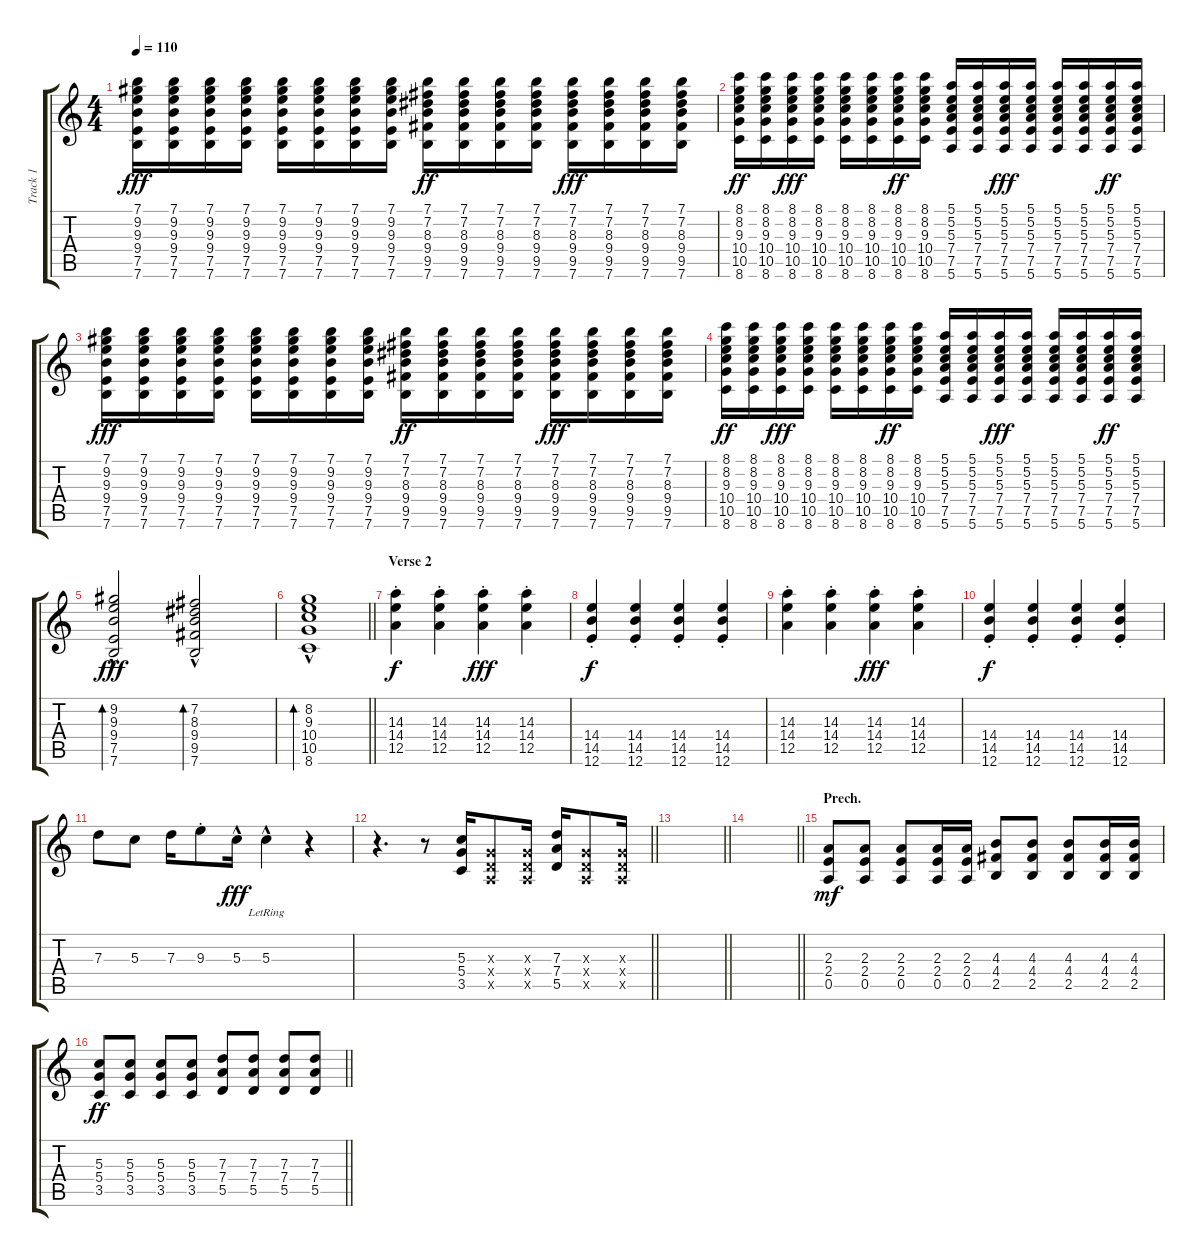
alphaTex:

\track ("Track 1" "Track 1") {instrument distortionguitar}
\staff {score tabs}
\tuning (E4 B3 G3 D3 A2 E2) {hide}
\ts (4 4)
\tempo 110
\clef g2
\ks c
(7.1 9.2 9.3 9.4 7.5 7.6).16{dy fff} (7.1 9.2 9.3 9.4 7.5 7.6).16 (7.1 9.2 9.3 9.4 7.5 7.6).16 (7.1 9.2 9.3 9.4 7.5 7.6).16 (7.1 9.2 9.3 9.4 7.5 7.6).16 (7.1 9.2 9.3 9.4 7.5 7.6).16 (7.1 9.2 9.3 9.4 7.5 7.6).16 (7.1 9.2 9.3 9.4 7.5 7.6).16 (7.1 7.2 8.3 9.4 9.5 7.6).16{dy ff} (7.1 7.2 8.3 9.4 9.5 7.6).16 (7.1 7.2 8.3 9.4 9.5 7.6).16 (7.1 7.2 8.3 9.4 9.5 7.6).16 (7.1 7.2 8.3 9.4 9.5 7.6).16{dy fff} (7.1 7.2 8.3 9.4 9.5 7.6).16 (7.1 7.2 8.3 9.4 9.5 7.6).16 (7.1 7.2 8.3 9.4 9.5 7.6).16 |
(8.1 8.2 9.3 10.4 10.5 8.6).16{dy ff} (8.1 8.2 9.3 10.4 10.5 8.6).16 (8.1 8.2 9.3 10.4 10.5 8.6).16{dy fff} (8.1 8.2 9.3 10.4 10.5 8.6).16 (8.1 8.2 9.3 10.4 10.5 8.6).16 (8.1 8.2 9.3 10.4 10.5 8.6).16 (8.1 8.2 9.3 10.4 10.5 8.6).16{dy ff} (8.1 8.2 9.3 10.4 10.5 8.6).16 (5.1 5.2 5.3 7.4 7.5 5.6).16 (5.1 5.2 5.3 7.4 7.5 5.6).16 (5.1 5.2 5.3 7.4 7.5 5.6).16{dy fff} (5.1 5.2 5.3 7.4 7.5 5.6).16 (5.1 5.2 5.3 7.4 7.5 5.6).16 (5.1 5.2 5.3 7.4 7.5 5.6).16 (5.1 5.2 5.3 7.4 7.5 5.6).16{dy ff} (5.1 5.2 5.3 7.4 7.5 5.6).16 |
(7.1 9.2 9.3 9.4 7.5 7.6).16{dy fff} (7.1 9.2 9.3 9.4 7.5 7.6).16 (7.1 9.2 9.3 9.4 7.5 7.6).16 (7.1 9.2 9.3 9.4 7.5 7.6).16 (7.1 9.2 9.3 9.4 7.5 7.6).16 (7.1 9.2 9.3 9.4 7.5 7.6).16 (7.1 9.2 9.3 9.4 7.5 7.6).16 (7.1 9.2 9.3 9.4 7.5 7.6).16 (7.1 7.2 8.3 9.4 9.5 7.6).16{dy ff} (7.1 7.2 8.3 9.4 9.5 7.6).16 (7.1 7.2 8.3 9.4 9.5 7.6).16 (7.1 7.2 8.3 9.4 9.5 7.6).16 (7.1 7.2 8.3 9.4 9.5 7.6).16{dy fff} (7.1 7.2 8.3 9.4 9.5 7.6).16 (7.1 7.2 8.3 9.4 9.5 7.6).16 (7.1 7.2 8.3 9.4 9.5 7.6).16 |
(8.1 8.2 9.3 10.4 10.5 8.6).16{dy ff} (8.1 8.2 9.3 10.4 10.5 8.6).16 (8.1 8.2 9.3 10.4 10.5 8.6).16{dy fff} (8.1 8.2 9.3 10.4 10.5 8.6).16 (8.1 8.2 9.3 10.4 10.5 8.6).16 (8.1 8.2 9.3 10.4 10.5 8.6).16 (8.1 8.2 9.3 10.4 10.5 8.6).16{dy ff} (8.1 8.2 9.3 10.4 10.5 8.6).16 (5.1 5.2 5.3 7.4 7.5 5.6).16 (5.1 5.2 5.3 7.4 7.5 5.6).16 (5.1 5.2 5.3 7.4 7.5 5.6).16{dy fff} (5.1 5.2 5.3 7.4 7.5 5.6).16 (5.1 5.2 5.3 7.4 7.5 5.6).16 (5.1 5.2 5.3 7.4 7.5 5.6).16 (5.1 5.2 5.3 7.4 7.5 5.6).16{dy ff} (5.1 5.2 5.3 7.4 7.5 5.6).16 |
(9.2{hac} 9.3{hac} 9.4{hac} 7.5{hac} 7.6{hac}).2{bd 240 dy fff} (7.2{hac} 8.3{hac} 9.4{hac} 9.5{hac} 7.6{hac}).2{bd 240} |
\barLineRight lightlight
(8.2{hac} 9.3{hac} 10.4{hac} 10.5{hac} 8.6{hac}).1{bd 240} |
\section ("" "Verse 2")
(14.3{st} 14.4{st} 12.5{st}).4{dy f} (14.3{st} 14.4{st} 12.5{st}).4 (14.3{st} 14.4{st} 12.5{st}).4{dy fff} (14.3{st} 14.4{st} 12.5{st}).4 |
(14.4{st} 14.5{st} 12.6{st}).4{dy f} (14.4{st} 14.5{st} 12.6{st}).4 (14.4{st} 14.5{st} 12.6{st}).4 (14.4{st} 14.5{st} 12.6{st}).4 |
(14.3{st} 14.4{st} 12.5{st}).4 (14.3{st} 14.4{st} 12.5{st}).4 (14.3{st} 14.4{st} 12.5{st}).4{dy fff} (14.3{st} 14.4{st} 12.5{st}).4 |
(14.4{st} 14.5{st} 12.6{st}).4{dy f} (14.4{st} 14.5{st} 12.6{st}).4 (14.4{st} 14.5{st} 12.6{st}).4 (14.4{st} 14.5{st} 12.6{st}).4 |
7.3.8 5.3.8 7.3.16 9.3{st}.8 5.3{hac}.16{dy fff} 5.3{hac lr}.4 r.4 |
\barLineRight lightlight
r.4{d} r.8 (5.3 5.4 3.5).16 (0.3{x} 0.4{x} 0.5{x}).8 (0.3{x} 0.4{x} 0.5{x}).16 (7.3 7.4 5.5).16 (0.3{x} 0.4{x} 0.5{x}).8 (0.3{x} 0.4{x} 0.5{x}).16 |
\barLineRight lightlight
|
\barLineRight lightlight
|
\section ("" "Prech.")
(2.3 2.4 0.5).8{dy mf} (2.3 2.4 0.5).8 (2.3 2.4 0.5).8 (2.3 2.4 0.5).16 (2.3 2.4 0.5).16 (4.3 4.4 2.5).8 (4.3 4.4 2.5).8 (4.3 4.4 2.5).8 (4.3 4.4 2.5).16 (4.3 4.4 2.5).16 |
\barLineRight lightlight
(5.3 5.4 3.5).8{dy ff} (5.3 5.4 3.5).8 (5.3 5.4 3.5).8 (5.3 5.4 3.5).8 (7.3 7.4 5.5).8 (7.3 7.4 5.5).8 (7.3 7.4 5.5).8 (7.3 7.4 5.5).8
